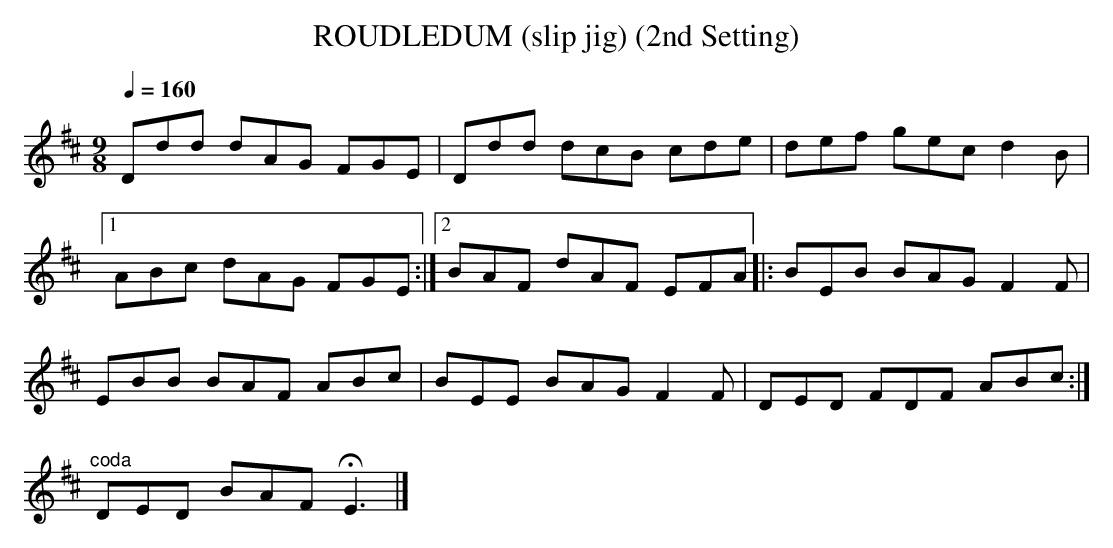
X:1
T:ROUDLEDUM (slip jig) (2nd Setting)
Q:1/4=160
M:9/8
L:1/8
K:E dorian
Ddd dAG FGE|Ddd dcB cde|def gec d2B|
[1 ABc dAG FGE:|2 BAF dAF EFA|:BEB BAG F2F|
EBB BAF ABc|BEE BAG F2F|DED FDF ABc:|
"^coda"DED BAF HE3|]
